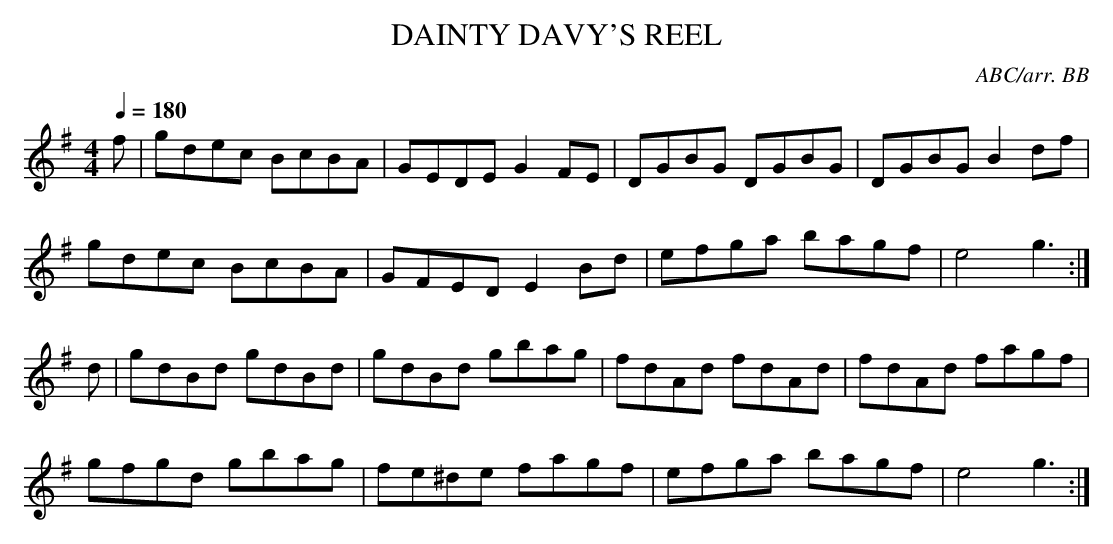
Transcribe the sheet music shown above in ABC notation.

X:1
T:DAINTY DAVY'S REEL
C:ABC/arr. BB
Q:1/4=180
L:1/8
M:4/4
K:G
f|gdec BcBA|GEDE G2FE|DGBG DGBG|DGBG B2df|
gdec BcBA|GFED E2Bd|efga bagf|e4 g3:|
d|gdBd gdBd|gdBd gbag|fdAd fdAd|fdAd fagf|
gfgd gbag|fe^de fagf|efga bagf|e4 g3:|
